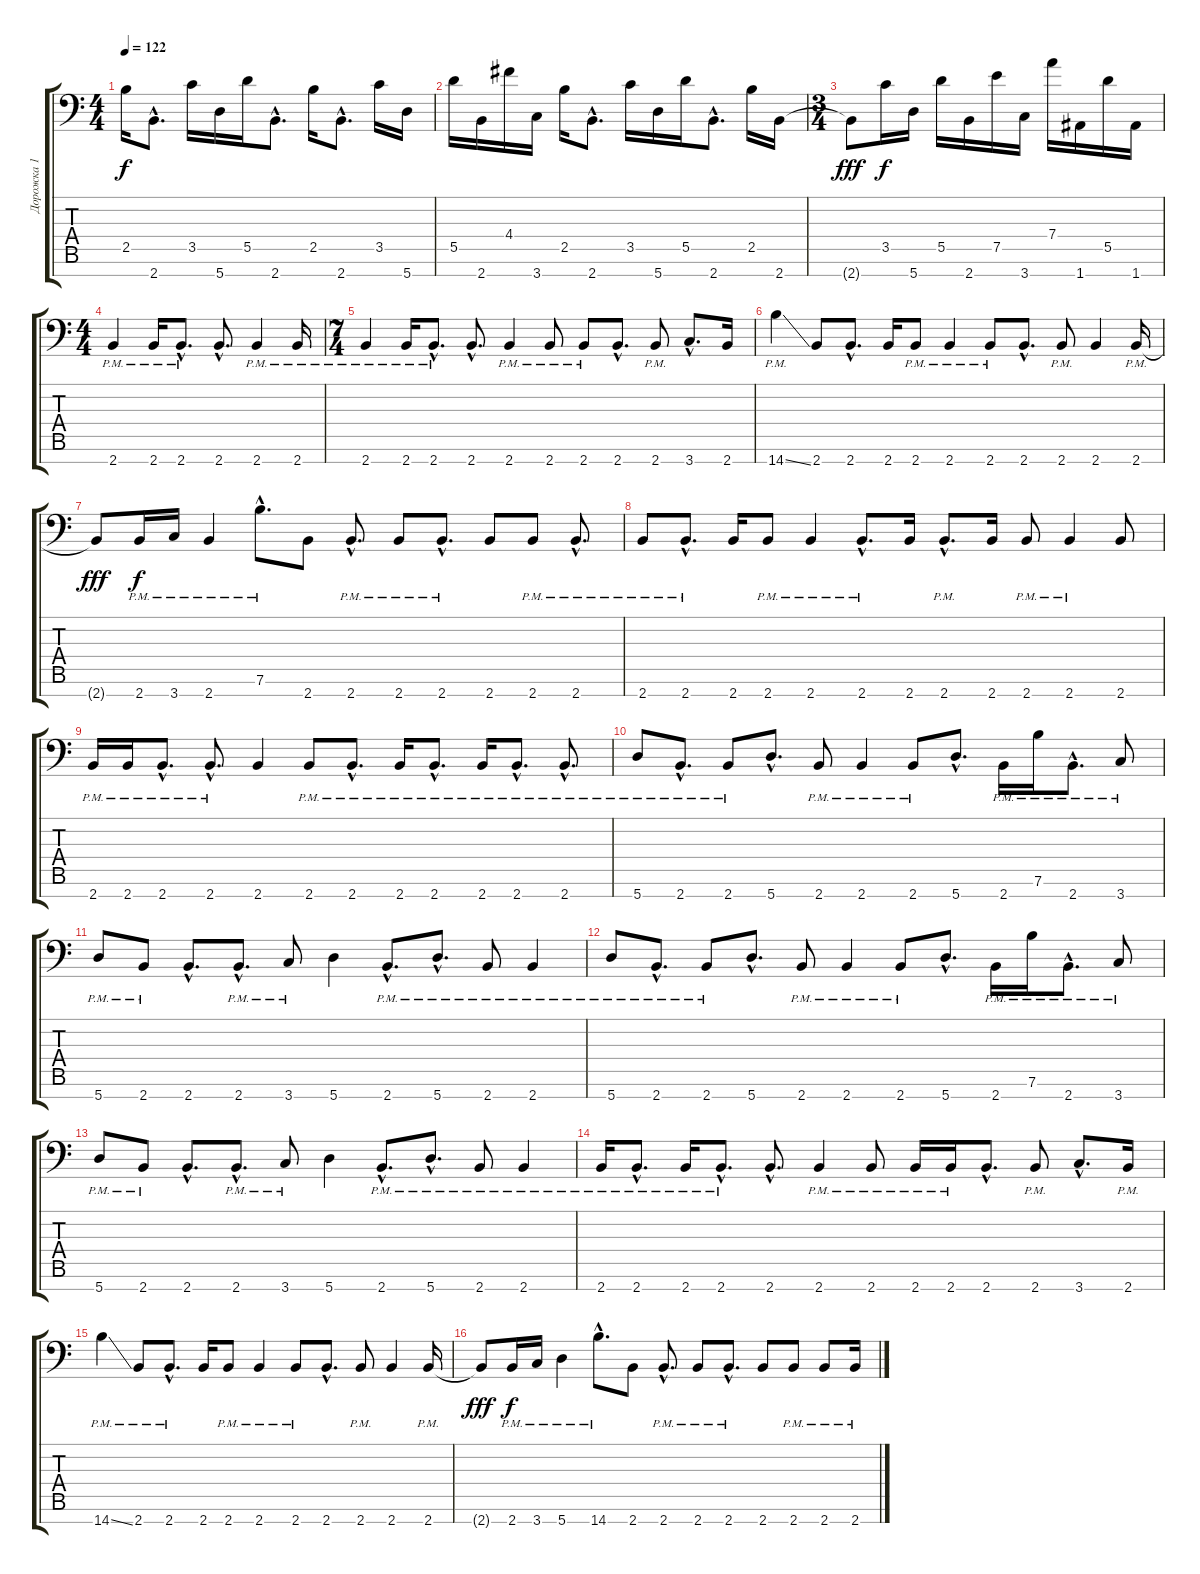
\track ("Дорожка 1" "Дорожка 1") {instrument distortionguitar}
\staff {score tabs}
\tuning (E4 B3 G3 D3 A2 E2 A1) {hide}
\ts (4 4)
\tempo 122
\clef f4
\ks c
2.5.16{dy f} 2.7{hac}.8{d} 3.5.16 5.7.16 5.5.16 2.7{hac}.8{d} 2.5.16 2.7{hac}.8{d} 3.5.16 5.7.16 |
5.5.16 2.7.16 4.4.16 3.7.16 2.5.16 2.7{hac}.8{d} 3.5.16 5.7.16 5.5.16 2.7{hac}.8{d} 2.5.16 2.7.16 |
\ts (3 4)
2.7{t}.8{dy fff} 3.5.16{dy f} 5.7.16 5.5.16 2.7.16 7.5.16 3.7.16 7.4.16 1.7.16 5.5.16 1.7.16 |
\ts (4 4)
2.7{pm}.4 2.7{pm}.16 2.7{hac pm}.8{d} 2.7{hac}.8{d} 2.7{pm}.4 2.7{pm}.16 |
\ts (7 4)
2.7{pm}.4 2.7{pm}.16 2.7{hac pm}.8{d} 2.7{hac}.8{d} 2.7{pm}.4 2.7{pm}.8 2.7{pm}.8 2.7{hac}.8{d} 2.7{pm}.8 3.7{hac}.8{d} 2.7.16 |
14.7{ss pm}.4 2.7.8 2.7{hac}.8{d} 2.7.16 2.7{pm}.8 2.7{pm}.4 2.7{pm}.8 2.7{hac}.8{d} 2.7{pm}.8 2.7.4 2.7{pm}.16 |
2.7{t}.8{dy fff} 2.7{pm}.16{dy f} 3.7{pm}.16 2.7{pm}.4 7.6{hac pm}.8{d} 2.7.8 2.7{hac pm}.8{d} 2.7{pm}.8 2.7{hac pm}.8{d} 2.7.8 2.7{pm}.8 2.7{hac pm}.8{d} |
2.7{pm}.8 2.7{hac pm}.8{d} 2.7.16 2.7{pm}.8 2.7{pm}.4 2.7{hac pm}.8{d} 2.7.16 2.7{hac pm}.8{d} 2.7.16 2.7{pm}.8 2.7{pm}.4 2.7.8 |
2.7{pm}.16 2.7{pm}.16 2.7{hac pm}.8{d} 2.7{hac pm}.8{d} 2.7.4 2.7{pm}.8 2.7{hac pm}.8{d} 2.7{pm}.16 2.7{hac pm}.8{d} 2.7{pm}.16 2.7{hac pm}.8{d} 2.7{hac pm}.8{d} |
5.7{pm}.8 2.7{hac pm}.8{d} 2.7{pm}.8 5.7{hac}.8{d} 2.7{pm}.8 2.7{pm}.4 2.7{pm}.8 5.7{hac}.8{d} 2.7{pm}.16 7.6{pm}.16 2.7{hac pm}.8{d} 3.7{pm}.8 |
5.7{pm}.8 2.7{pm}.8 2.7{hac}.8{d} 2.7{hac pm}.8{d} 3.7{pm}.8 5.7.4 2.7{hac pm}.8{d} 5.7{hac pm}.8{d} 2.7{pm}.8 2.7{pm}.4 |
5.7{pm}.8 2.7{hac pm}.8{d} 2.7{pm}.8 5.7{hac}.8{d} 2.7{pm}.8 2.7{pm}.4 2.7{pm}.8 5.7{hac}.8{d} 2.7{pm}.16 7.6{pm}.16 2.7{hac pm}.8{d} 3.7{pm}.8 |
5.7{pm}.8 2.7{pm}.8 2.7{hac}.8{d} 2.7{hac pm}.8{d} 3.7{pm}.8 5.7.4 2.7{hac pm}.8{d} 5.7{hac pm}.8{d} 2.7{pm}.8 2.7{pm}.4 |
2.7{pm}.16 2.7{hac pm}.8{d} 2.7{pm}.16 2.7{hac pm}.8{d} 2.7{hac}.8{d} 2.7{pm}.4 2.7{pm}.8 2.7{pm}.16 2.7{pm}.16 2.7{hac}.8{d} 2.7{pm}.8 3.7{hac}.8{d} 2.7{pm}.16 |
14.7{ss pm}.4 2.7{pm}.8 2.7{hac pm}.8{d} 2.7.16 2.7{pm}.8 2.7{pm}.4 2.7{pm}.8 2.7{hac}.8{d} 2.7{pm}.8 2.7.4 2.7{pm}.16 |
2.7{t}.8{dy fff} 2.7{pm}.16{dy f} 3.7{pm}.16 5.7{pm}.4 14.7{hac pm}.8{d} 2.7.8 2.7{hac pm}.8{d} 2.7{pm}.8 2.7{hac pm}.8{d} 2.7.8 2.7{pm}.8 2.7{pm}.8 2.7{pm}.16
